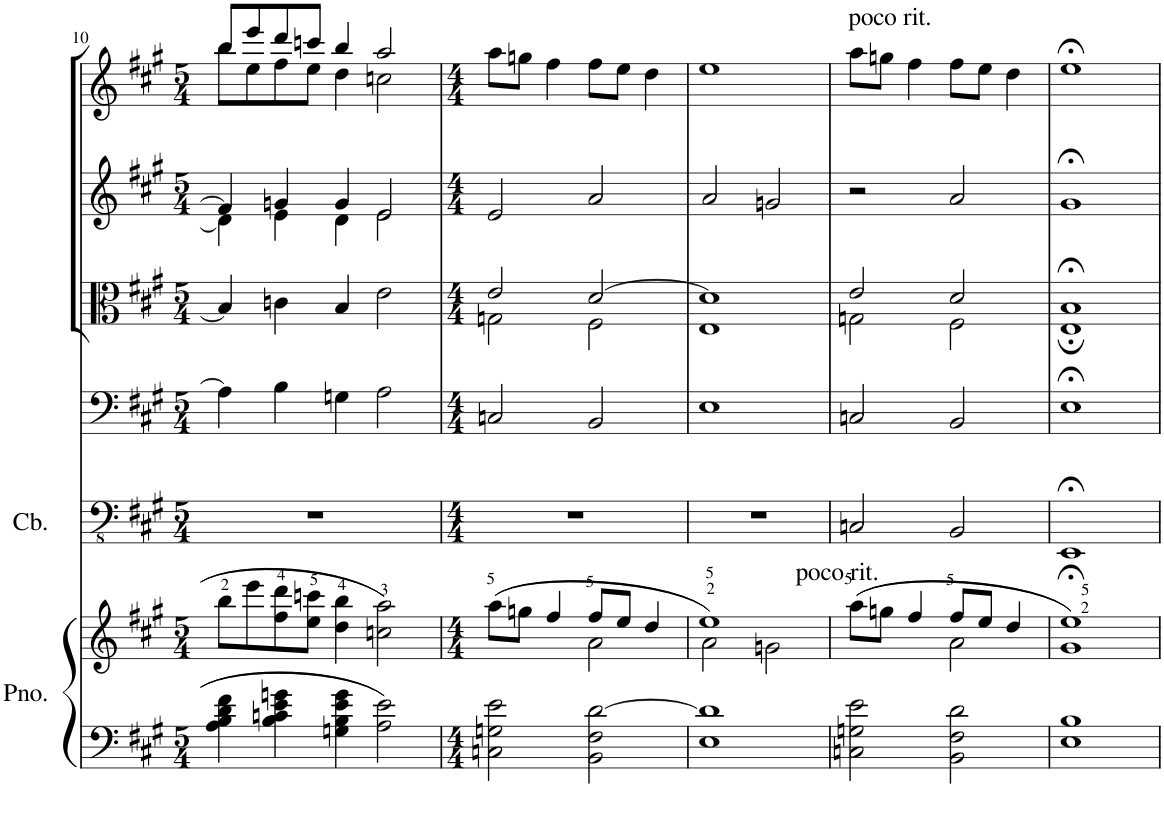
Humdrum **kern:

**kern	**kern	**kern	**kern	**kern	**kern	**kern
*part6	*part6	*part5	*part4	*part3	*part2	*part1
*staff7	*staff6	*staff5	*staff4	*staff3	*staff2	*staff1
*I"Piano	*	*I"Contrabass	*I"Violoncello	*I"Viola	*I"Violin II	*I"Violin I
*I'Pno.	*	*I'Cb.	*I'Vc	*I'Vla	*I'Vln	*I'Vln
!!LO:PB:g=z
*clefF4	*clefG2	*clefFv4	*clefF4	*clefC3	*clefG2	*clefG2
*	*	*ITrd7c12	*	*	*	*
*k[f#c#g#]	*k[f#c#g#]	*k[f#c#g#]	*k[f#c#g#]	*k[f#c#g#]	*k[f#c#g#]	*k[f#c#g#]
*M5/4	*M5/4	*M5/4	*M5/4	*M5/4	*M5/4	*M5/4
=10	=10	=10	=10	=10	=10	=10
*	*	*	*	*	*^	*^
4A\ 4B\ 4d\ 4f#\	8bb\L	4%5r	4A\]	4B/]	4f#/]	4d\]	8bb/L	8bb\L
.	8eee\	.	.	.	.	.	8eee/	8ee\
4B\ 4cn\ 4e\ 4gn\	8ff#\ 8ddd\	.	4B\	4cn\	4gn/	4e\	8ddd/	8ff#\
.	8ee\ 8cccn\J	.	.	.	.	.	8cccn/J	8ee\J
4Gn\ 4B\ 4e\ 4g\	4dd\ 4bb\	.	4Gn\	4B/	4g/	4d\	4bb/	4dd\
2A\ 2e\	2ccn\ 2aa\	.	2A\	2e\	2e/	2e\	2aa/	2ccn\
*	*	*	*	*	*v	*v	*	*
*	*	*	*	*	*	*v	*v
=11	=11	=11	=11	=11	=11	=11
*M4/4	*M4/4	*M4/4	*M4/4	*M4/4	*M4/4	*M4/4
*	*^	*	*	*^	*	*
2Cn\ 2Gn\ 2e\	((8aa\L	2ryy	1r	2Cn/	2e/	2Gn\	2e/	8aa\L
.	8ggn\J	.	.	.	.	.	.	8ggn\J
.	4ff#/	.	.	.	.	.	.	4ff#\
2BB\ 2F#\ [2d\	8ff#/L	2a\	.	2BB/	[2d/	2F#\	2a/	8ff#\L
.	8ee/J	.	.	.	.	.	.	8ee\J
.	4dd/	.	.	.	.	.	.	4dd\
=12	=12	=12	=12	=12	=12	=12	=12	=12
1E 1d]	1ee))	2a\	1r	1E	1d]	1E	2a/	1ee
.	.	2gn\	.	.	.	.	2gn/	.
=13	=13	=13	=13	=13	=13	=13	=13	=13
!	!	!	!	!	!	!	!	!LO:TX:a:t=poco rit.
!	!LO:TX:a:t=poco rit.	!	!	!	!	!	!	!
2Cn\ 2Gn\ 2e\	((8aa\L	2ryy	2CCn/	2Cn/	2e/	2Gn\	2r	8aa\L
.	8ggn\J	.	.	.	.	.	.	8ggn\J
.	4ff#/	.	.	.	.	.	.	4ff#\
2BB\ 2F#\ 2d\	8ff#/L	2a\	2BBB/	2BB/	2d/	2F#\	2a/	8ff#\L
.	8ee/J	.	.	.	.	.	.	8ee\J
.	4dd/	.	.	.	.	.	.	4dd\
*	*v	*v	*	*	*	*	*	*
=14	=14	=14	=14	=14	=14	=14	=14
1E 1B	1g#;< 1ee;<))	1EEE;<	1E;<	1B;<	1E;	1g#;<	1ee;<
*	*	*	*	*v	*v	*	*
=	=	=	=	=	=	=
*-	*-	*-	*-	*-	*-	*-
